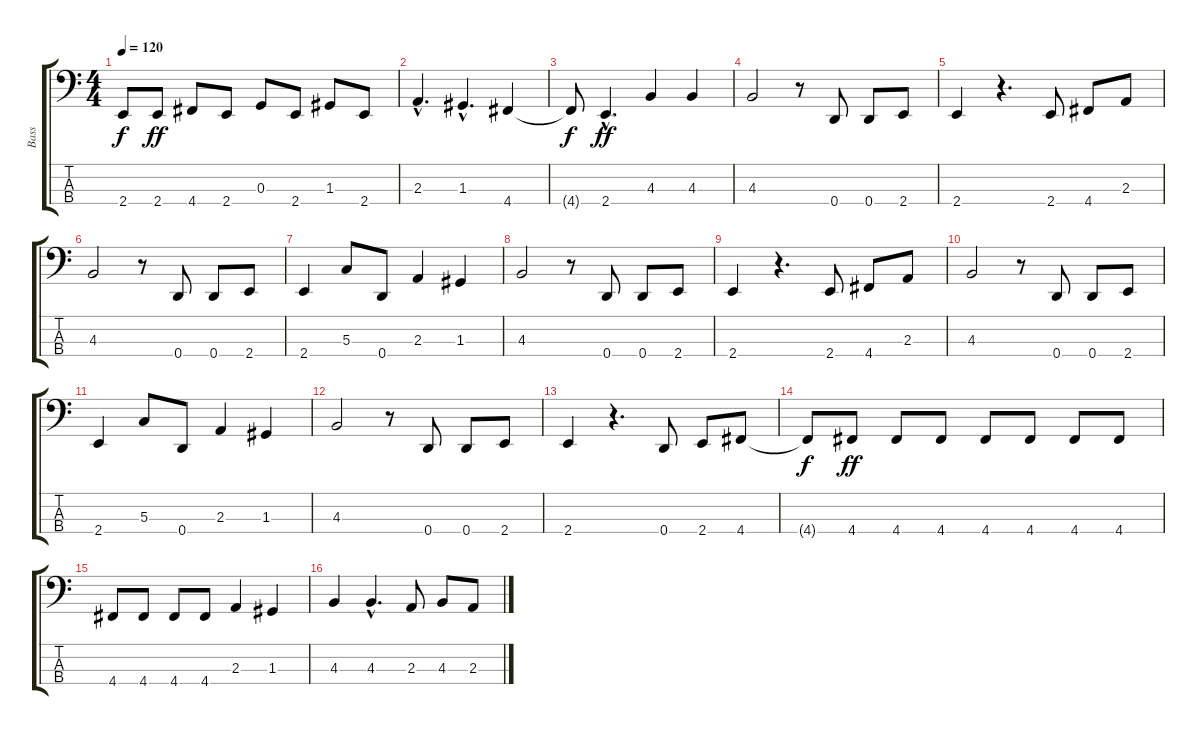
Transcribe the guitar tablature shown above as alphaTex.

\track ("Bass" "Bass") {instrument electricbasspick}
\staff {score tabs}
\tuning (F2 C2 G1 D1) {hide}
\ts (4 4)
\tempo 120
\clef f4
\ks c
2.4{t}.8{dy f} 2.4.8{dy ff} 4.4.8 2.4.8 0.3.8 2.4.8 1.3.8 2.4.8 |
2.3{hac}.4{d} 1.3{hac}.4{d} 4.4.4 |
4.4{t}.8{dy f} 2.4{hac}.4{d dy ff} 4.3.4 4.3.4 |
4.3.2 r.8 0.4.8 0.4.8 2.4.8 |
2.4.4 r.4{d} 2.4.8 4.4.8 2.3.8 |
4.3.2 r.8 0.4.8 0.4.8 2.4.8 |
2.4.4 5.3.8 0.4.8 2.3.4 1.3.4 |
4.3.2 r.8 0.4.8 0.4.8 2.4.8 |
2.4.4 r.4{d} 2.4.8 4.4.8 2.3.8 |
4.3.2 r.8 0.4.8 0.4.8 2.4.8 |
2.4.4 5.3.8 0.4.8 2.3.4 1.3.4 |
4.3.2 r.8 0.4.8 0.4.8 2.4.8 |
2.4.4 r.4{d} 0.4.8 2.4.8 4.4.8 |
4.4{t}.8{dy f} 4.4.8{dy ff} 4.4.8 4.4.8 4.4.8 4.4.8 4.4.8 4.4.8 |
4.4.8 4.4.8 4.4.8 4.4.8 2.3.4 1.3.4 |
4.3.4 4.3{hac}.4{d} 2.3.8 4.3.8 2.3.8
